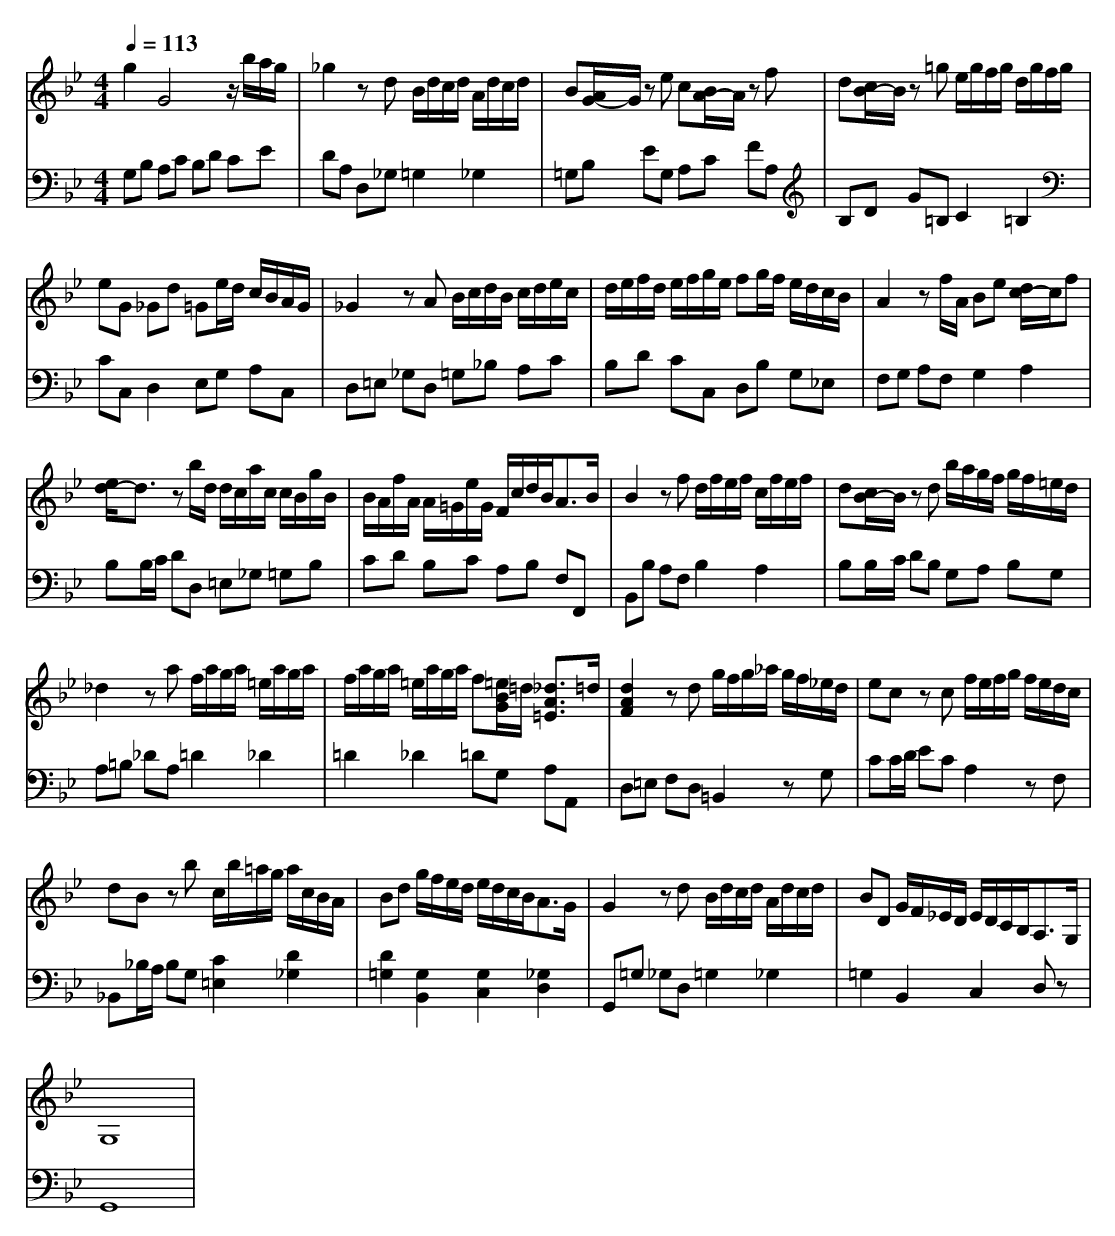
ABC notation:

X:1
T:
M: 4/4
L: 1/8
Q:1/4=113
K:Bb % 2 flats
V:1
g2 G4 z/2b/2a/2g/2|_g2 zd B/2d/2c/2d/2 A/2d/2c/2d/2|B[A/2G/2-]G/2 ze c[B/2A/2-]A/2 zf|d[c/2B/2-]B/2 z=g e/2g/2f/2g/2 d/2g/2f/2g/2|
eG _Gd =Ge/2d/2 c/2B/2A/2G/2|_G2 zA B/2c/2d/2B/2 c/2d/2e/2c/2|d/2e/2f/2d/2 e/2f/2g/2e/2 fg/2f/2 e/2d/2c/2B/2|A2 zf/2A/2 Be [d/2c/2-]c/2f|
[e/2d/2-]d3/2 zb/2d/2 d/2c/2a/2c/2 c/2B/2g/2B/2|B/2A/2f/2A/2 A/2=G/2e/2G/2 F/2c/2d/2B<AB/2|B2 zf d/2f/2e/2f/2 c/2f/2e/2f/2|d[c/2B/2-]B/2 zd b/2a/2g/2f/2 g/2f/2=e/2d/2|
_d2 za f/2a/2g/2a/2 =e/2a/2g/2a/2|f/2a/2g/2a/2 =e/2a/2g/2a/2 f[=e/2B/2G/2]=d/2 [_d3/2A3/2=E3/2]=d/2|[d2A2F2] zd g/2f/2g/2_a/2 g/2f/2_e/2d/2|ec zc f/2e/2f/2g/2 f/2e/2d/2c/2|
dB zb c/2b/2=a/2g/2 a/2c/2B/2A/2|Bd g/2f/2e/2d/2 e/2d/2c/2B<AG/2|G2 zd B/2d/2c/2d/2 A/2d/2c/2d/2|BD G/2F/2_E/2D/2 E/2D/2C/2B,<A,G,/2|
G,8|
V:2
G,B, A,C B,D CE|DA, D,_G, =G,2 _G,2|=G,B, EG, A,C FA,|B,D G=B, C2 =B,2|
CC, D,2 E,G, A,C,|D,=E, _G,D, =G,_B, A,C|B,D CC, D,B, G,_E,|F,G, A,F, G,2 A,2|
B,B,/2C/2 DD, =E,_G, =G,B,|CD B,C A,B, F,F,,|B,,B, A,F, B,2 A,2|B,B,/2C/2 DB, G,A, B,G,|
A,=B, _DA, =D2 _D2|=D2 _D2 =DG, A,A,,|D,=E, F,D, =B,,2 zG,|CC/2D/2 EC A,2 zF,|
_B,,_B,/2A,/2 B,G, [C2=E,2] [D2_G,2]|[D2=G,2] [G,2B,,2] [G,2C,2] [_G,2D,2]|G,,=G, _G,D, =G,2 _G,2|=G,2 B,,2 C,2 D,z|
G,,8|
